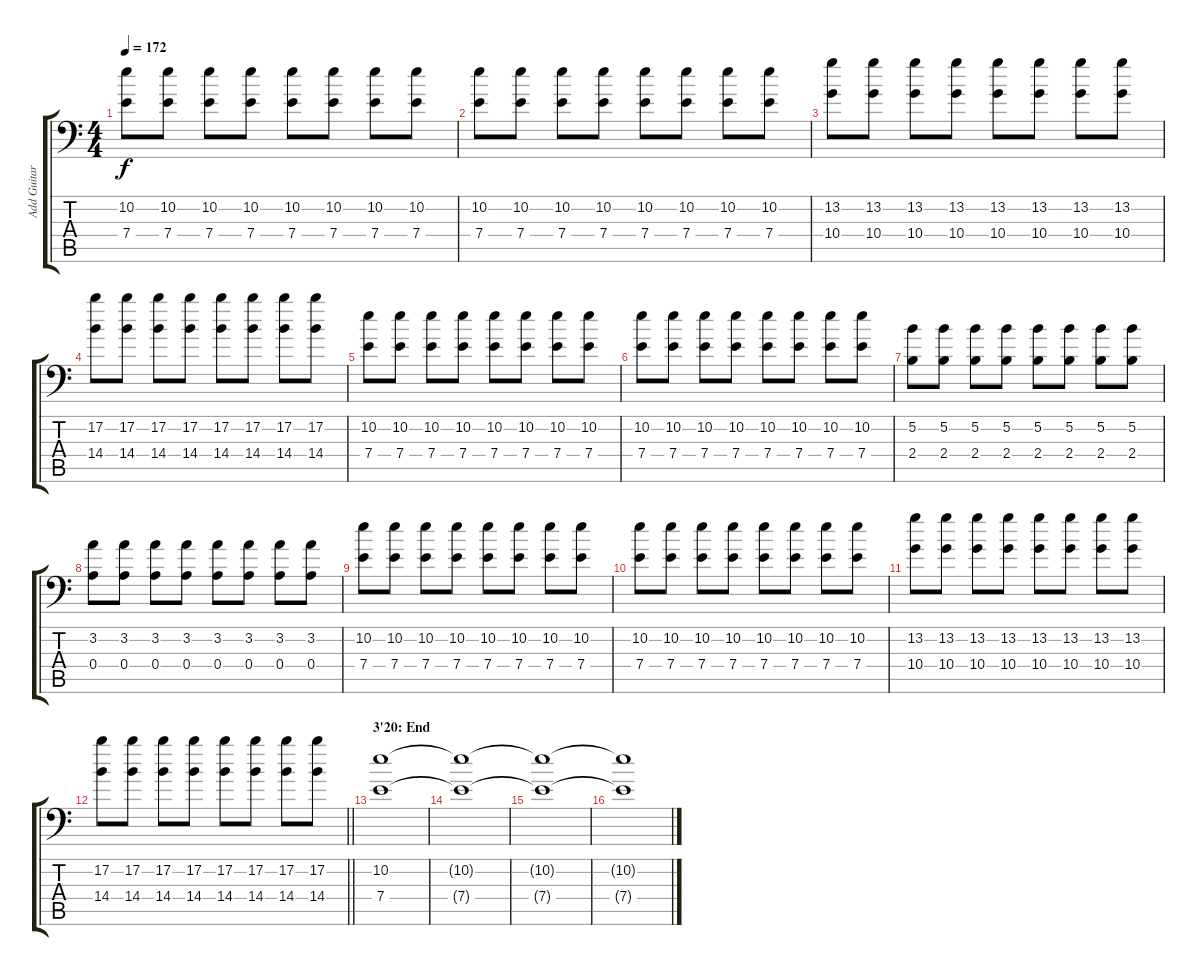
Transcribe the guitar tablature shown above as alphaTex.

\track ("Add Guitar" "Add Guitar") {instrument overdrivenguitar}
\staff {score tabs}
\tuning (B3 Gb3 D3 A2 E2 A1) {hide}
\ts (4 4)
\tempo 172
\clef f4
\ks c
(10.2 7.4).8{dy f} (10.2 7.4).8 (10.2 7.4).8 (10.2 7.4).8 (10.2 7.4).8 (10.2 7.4).8 (10.2 7.4).8 (10.2 7.4).8 |
(10.2 7.4).8 (10.2 7.4).8 (10.2 7.4).8 (10.2 7.4).8 (10.2 7.4).8 (10.2 7.4).8 (10.2 7.4).8 (10.2 7.4).8 |
(13.2 10.4).8 (13.2 10.4).8 (13.2 10.4).8 (13.2 10.4).8 (13.2 10.4).8 (13.2 10.4).8 (13.2 10.4).8 (13.2 10.4).8 |
(17.2 14.4).8 (17.2 14.4).8 (17.2 14.4).8 (17.2 14.4).8 (17.2 14.4).8 (17.2 14.4).8 (17.2 14.4).8 (17.2 14.4).8 |
(10.2 7.4).8 (10.2 7.4).8 (10.2 7.4).8 (10.2 7.4).8 (10.2 7.4).8 (10.2 7.4).8 (10.2 7.4).8 (10.2 7.4).8 |
(10.2 7.4).8 (10.2 7.4).8 (10.2 7.4).8 (10.2 7.4).8 (10.2 7.4).8 (10.2 7.4).8 (10.2 7.4).8 (10.2 7.4).8 |
(5.2 2.4).8 (5.2 2.4).8 (5.2 2.4).8 (5.2 2.4).8 (5.2 2.4).8 (5.2 2.4).8 (5.2 2.4).8 (5.2 2.4).8 |
(3.2 0.4).8 (3.2 0.4).8 (3.2 0.4).8 (3.2 0.4).8 (3.2 0.4).8 (3.2 0.4).8 (3.2 0.4).8 (3.2 0.4).8 |
(10.2 7.4).8 (10.2 7.4).8 (10.2 7.4).8 (10.2 7.4).8 (10.2 7.4).8 (10.2 7.4).8 (10.2 7.4).8 (10.2 7.4).8 |
(10.2 7.4).8 (10.2 7.4).8 (10.2 7.4).8 (10.2 7.4).8 (10.2 7.4).8 (10.2 7.4).8 (10.2 7.4).8 (10.2 7.4).8 |
(13.2 10.4).8 (13.2 10.4).8 (13.2 10.4).8 (13.2 10.4).8 (13.2 10.4).8 (13.2 10.4).8 (13.2 10.4).8 (13.2 10.4).8 |
\barLineRight lightlight
(17.2 14.4).8 (17.2 14.4).8 (17.2 14.4).8 (17.2 14.4).8 (17.2 14.4).8 (17.2 14.4).8 (17.2 14.4).8 (17.2 14.4).8 |
\section ("" "3'20: End")
(10.2 7.4).1 |
(10.2{t} 7.4{t}).1 |
(10.2{t} 7.4{t}).1 |
(10.2{t} 7.4{t}).1
